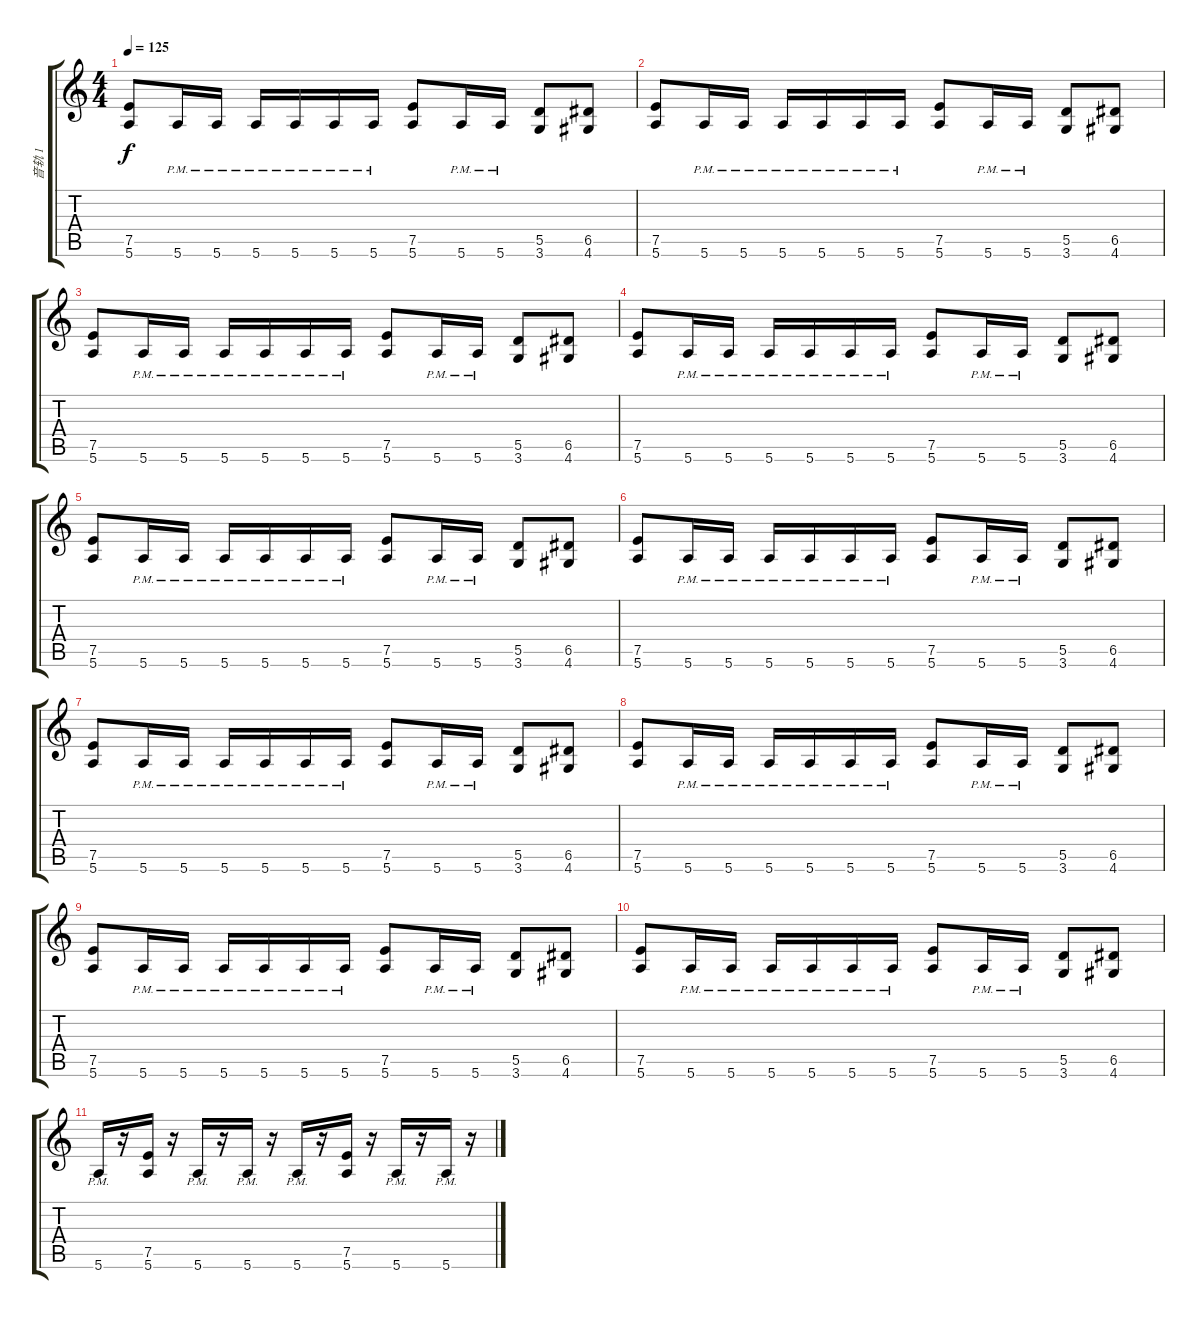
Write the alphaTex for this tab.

\track ("音轨 1" "音轨 1") {instrument distortionguitar}
\staff {score tabs}
\tuning (E4 B3 G3 D3 A2 E2) {hide}
\ts (4 4)
\tempo 125
\clef g2
\ks c
(7.5 5.6).8{dy f} 5.6{pm}.16 5.6{pm}.16 5.6{pm}.16 5.6{pm}.16 5.6{pm}.16 5.6{pm}.16 (7.5 5.6).8 5.6{pm}.16 5.6{pm}.16 (5.5 3.6).8 (6.5 4.6).8 |
(7.5 5.6).8 5.6{pm}.16 5.6{pm}.16 5.6{pm}.16 5.6{pm}.16 5.6{pm}.16 5.6{pm}.16 (7.5 5.6).8 5.6{pm}.16 5.6{pm}.16 (5.5 3.6).8 (6.5 4.6).8 |
(7.5 5.6).8 5.6{pm}.16 5.6{pm}.16 5.6{pm}.16 5.6{pm}.16 5.6{pm}.16 5.6{pm}.16 (7.5 5.6).8 5.6{pm}.16 5.6{pm}.16 (5.5 3.6).8 (6.5 4.6).8 |
(7.5 5.6).8 5.6{pm}.16 5.6{pm}.16 5.6{pm}.16 5.6{pm}.16 5.6{pm}.16 5.6{pm}.16 (7.5 5.6).8 5.6{pm}.16 5.6{pm}.16 (5.5 3.6).8 (6.5 4.6).8 |
(7.5 5.6).8 5.6{pm}.16 5.6{pm}.16 5.6{pm}.16 5.6{pm}.16 5.6{pm}.16 5.6{pm}.16 (7.5 5.6).8 5.6{pm}.16 5.6{pm}.16 (5.5 3.6).8 (6.5 4.6).8 |
(7.5 5.6).8 5.6{pm}.16 5.6{pm}.16 5.6{pm}.16 5.6{pm}.16 5.6{pm}.16 5.6{pm}.16 (7.5 5.6).8 5.6{pm}.16 5.6{pm}.16 (5.5 3.6).8 (6.5 4.6).8 |
(7.5 5.6).8 5.6{pm}.16 5.6{pm}.16 5.6{pm}.16 5.6{pm}.16 5.6{pm}.16 5.6{pm}.16 (7.5 5.6).8 5.6{pm}.16 5.6{pm}.16 (5.5 3.6).8 (6.5 4.6).8 |
(7.5 5.6).8 5.6{pm}.16 5.6{pm}.16 5.6{pm}.16 5.6{pm}.16 5.6{pm}.16 5.6{pm}.16 (7.5 5.6).8 5.6{pm}.16 5.6{pm}.16 (5.5 3.6).8 (6.5 4.6).8 |
(7.5 5.6).8 5.6{pm}.16 5.6{pm}.16 5.6{pm}.16 5.6{pm}.16 5.6{pm}.16 5.6{pm}.16 (7.5 5.6).8 5.6{pm}.16 5.6{pm}.16 (5.5 3.6).8 (6.5 4.6).8 |
(7.5 5.6).8 5.6{pm}.16 5.6{pm}.16 5.6{pm}.16 5.6{pm}.16 5.6{pm}.16 5.6{pm}.16 (7.5 5.6).8 5.6{pm}.16 5.6{pm}.16 (5.5 3.6).8 (6.5 4.6).8 |
5.6{pm}.16 r.16 (7.5 5.6).16 r.16 5.6{pm}.16 r.16 5.6{pm}.16 r.16 5.6{pm}.16 r.16 (7.5 5.6).16 r.16 5.6{pm}.16 r.16 5.6{pm}.16 r.16
